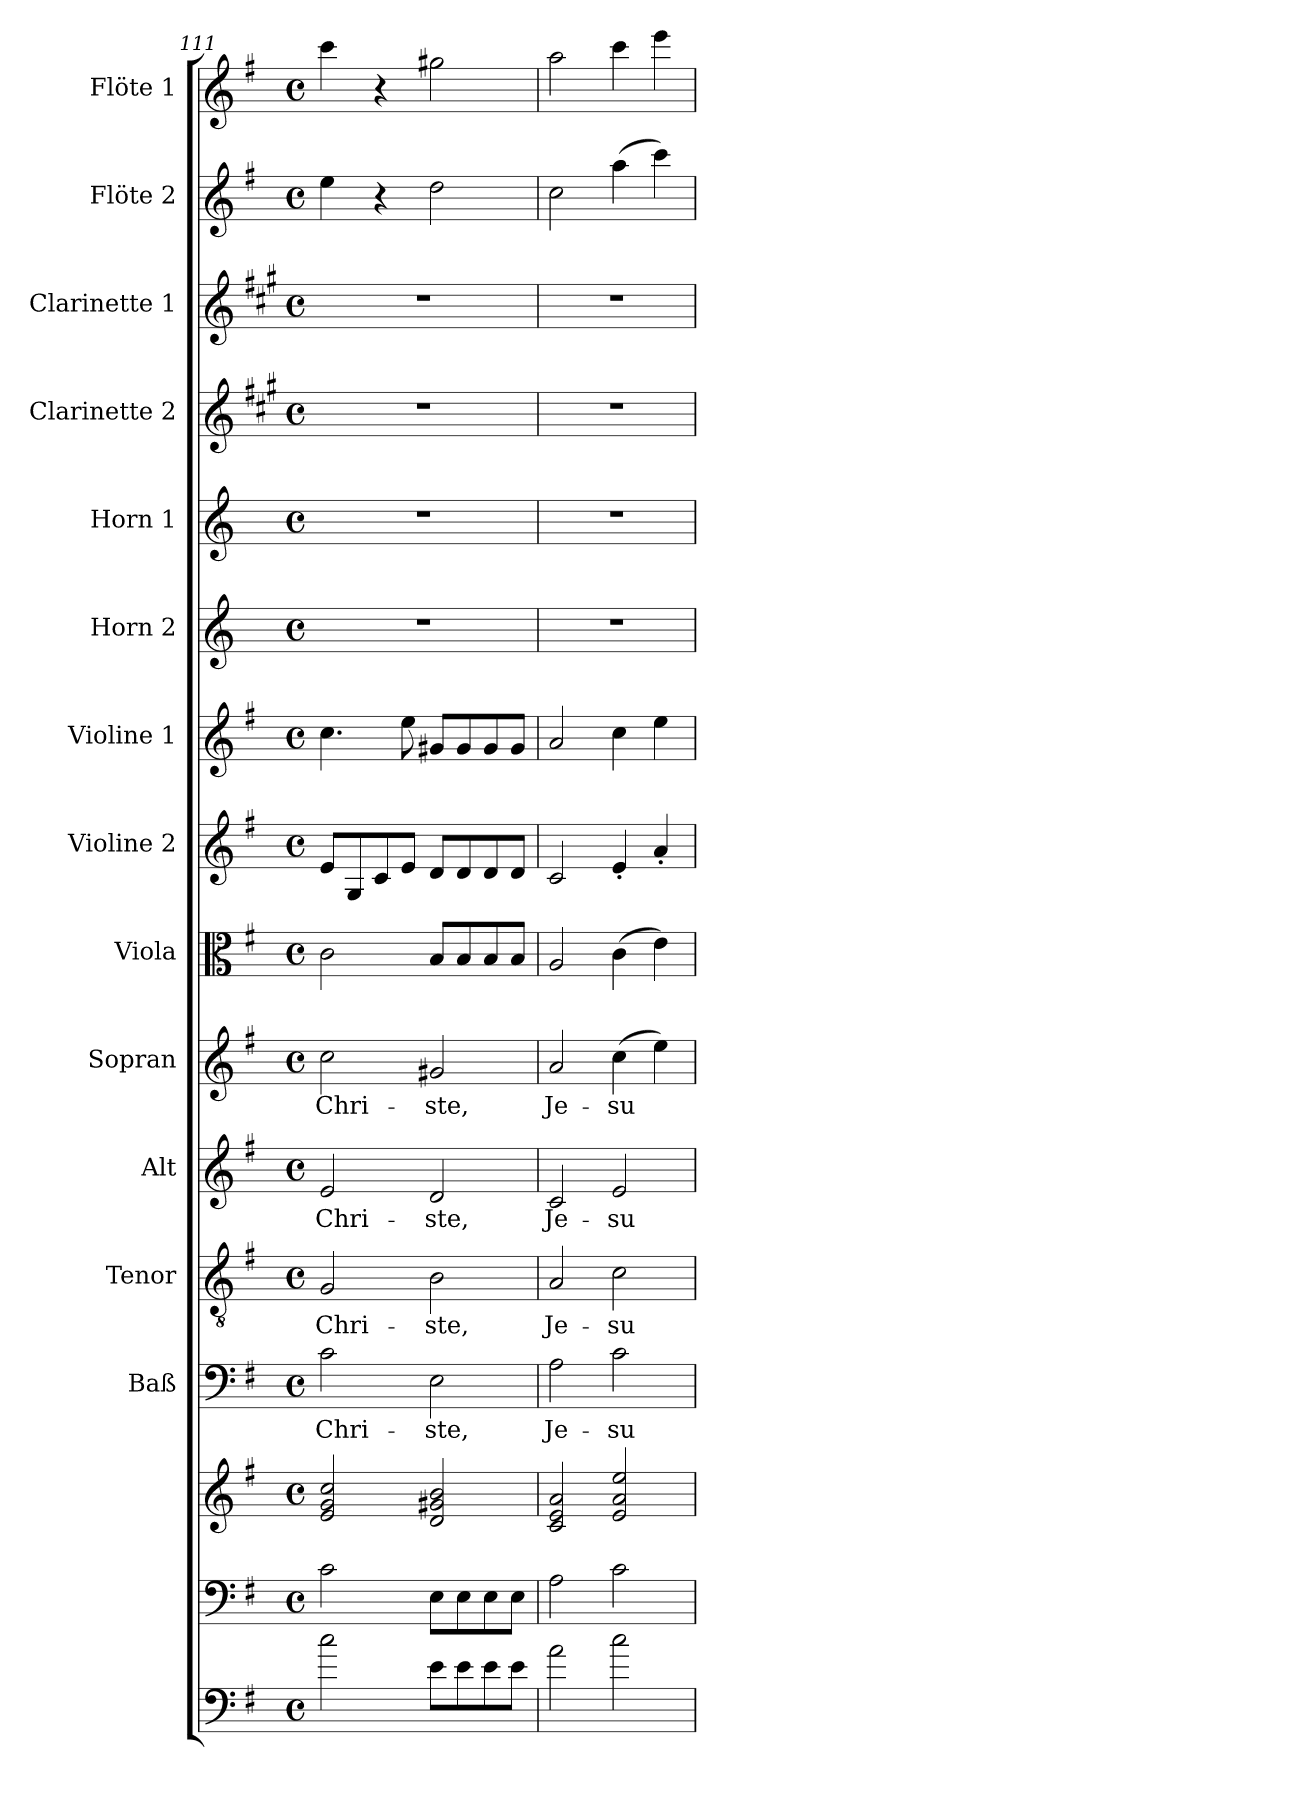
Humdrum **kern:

**kern	**kern	**kern	**kern	**text	**kern	**text	**kern	**text	**kern	**text	**kern	**kern	**kern	**kern	**kern	**kern	**kern	**kern	**kern
*part15	*part14	*part14	*part13	*part13	*part12	*part12	*part11	*part11	*part10	*part10	*part9	*part8	*part7	*part6	*part5	*part4	*part3	*part2	*part1
*staff16	*staff15	*staff14	*staff13	*staff13	*staff12	*staff12	*staff11	*staff11	*staff10	*staff10	*staff9	*staff8	*staff7	*staff6	*staff5	*staff4	*staff3	*staff2	*staff1
*	*	*	*I"Baß	*	*I"Tenor	*	*I"Alt	*	*I"Sopran	*	*I"Viola	*I"Violine 2	*I"Violine 1	*I"Horn 2	*I"Horn 1	*I"Clarinette 2	*I"Clarinette 1	*I"Flöte 2	*I"Flöte 1
*	*	*	*I'Baß	*	*I'Ten	*	*I'Alt	*	*I'Sop	*	*I'Vla.	*I'Vln. 2	*I'Vln. 1	*I'Hrn. 2	*I'Hrn. 1	*I'Cl. 2	*I'Cl. 1	*I'Fl. 2	*I'Fl. 1
*clefF4	*clefF4	*clefG2	*clefF4	*	*clefGv2	*	*clefG2	*	*clefG2	*	*clefC3	*clefG2	*clefG2	*clefG2	*clefG2	*clefG2	*clefG2	*clefG2	*clefG2
*ITrd7c12	*	*	*	*	*	*	*	*	*	*	*	*	*	*ITrd3c5	*ITrd3c5	*ITrd1c2	*ITrd1c2	*	*
*k[f#]	*k[f#]	*k[f#]	*k[f#]	*	*k[f#]	*	*k[f#]	*	*k[f#]	*	*k[f#]	*k[f#]	*k[f#]	*k[f#]	*k[f#]	*k[f#]	*k[f#]	*k[f#]	*k[f#]
*G:	*G:	*G:	*G:	*	*G:	*	*G:	*	*G:	*	*G:	*G:	*G:	*G:	*G:	*G:	*G:	*G:	*G:
*M4/4	*M4/4	*M4/4	*M4/4	*	*M4/4	*	*M4/4	*	*M4/4	*	*M4/4	*M4/4	*M4/4	*M4/4	*M4/4	*M4/4	*M4/4	*M4/4	*M4/4
*met(c)	*met(c)	*met(c)	*met(c)	*	*met(c)	*	*met(c)	*	*met(c)	*	*met(c)	*met(c)	*met(c)	*met(c)	*met(c)	*met(c)	*met(c)	*met(c)	*met(c)
=111	=111	=111	=111	=111	=111	=111	=111	=111	=111	=111	=111	=111	=111	=111	=111	=111	=111	=111	=111
!	!	!	!	!LO:LY:b	!	!LO:LY:b	!	!LO:LY:b	!	!LO:LY:b	!	!	!	!	!	!	!	!	!
2c\	2c\	2e/ 2g/ 2cc/	2c\	Chri-	2G/	Chri-	2e/	Chri-	2cc\	Chri-	2c\	8e/L	4.cc\	1r	1r	1r	1r	4ee\	4ccc\
.	.	.	.	.	.	.	.	.	.	.	.	8G/	.	.	.	.	.	.	.
.	.	.	.	.	.	.	.	.	.	.	.	8c/	.	.	.	.	.	4r	4r
.	.	.	.	.	.	.	.	.	.	.	.	8e/J	8ee\	.	.	.	.	.	.
!	!	!	!	!LO:LY:b	!	!LO:LY:b	!	!LO:LY:b	!	!LO:LY:b	!	!	!	!	!	!	!	!	!
8E\L	8E\L	2d/ 2g#X/ 2b/	2E\	-ste,	2B\	-ste,	2d/	-ste,	2g#X/	-ste,	8B/L	8d/L	8g#X/L	.	.	.	.	2dd\	2gg#X\
8E\	8E\	.	.	.	.	.	.	.	.	.	8B/	8d/	8g#/	.	.	.	.	.	.
8E\	8E\	.	.	.	.	.	.	.	.	.	8B/	8d/	8g#/	.	.	.	.	.	.
8E\J	8E\J	.	.	.	.	.	.	.	.	.	8B/J	8d/J	8g#/J	.	.	.	.	.	.
!!LO:PB:g=z
=112	=112	=112	=112	=112	=112	=112	=112	=112	=112	=112	=112	=112	=112	=112	=112	=112	=112	=112	=112
!	!	!	!	!LO:LY:b	!	!LO:LY:b	!	!LO:LY:b	!	!LO:LY:b	!	!	!	!	!	!	!	!	!
2A\	2A\	2c/ 2e/ 2a/	2A\	Je-	2A/	Je-	2c/	Je-	2a/	Je-	2A/	2c/	2a/	1r	1r	1r	1r	2cc\	2aa\
!	!	!	!	!LO:LY:b	!	!LO:LY:b	!	!LO:LY:b	!	!LO:LY:b	!	!	!	!	!	!	!	!	!
2c\	2c\	2e/ 2a/ 2ee/	2c\	-su	2c\	-su	2e/	-su	(>4cc\	-su	(>4c\	4e'</	4cc\	.	.	.	.	(>4aa\	4ccc\
.	.	.	.	.	.	.	.	.	4ee\)	.	4e\)	4a'</	4ee\	.	.	.	.	4ccc\)	4eee\
=	=	=	=	=	=	=	=	=	=	=	=	=	=	=	=	=	=	=	=
*-	*-	*-	*-	*-	*-	*-	*-	*-	*-	*-	*-	*-	*-	*-	*-	*-	*-	*-	*-
